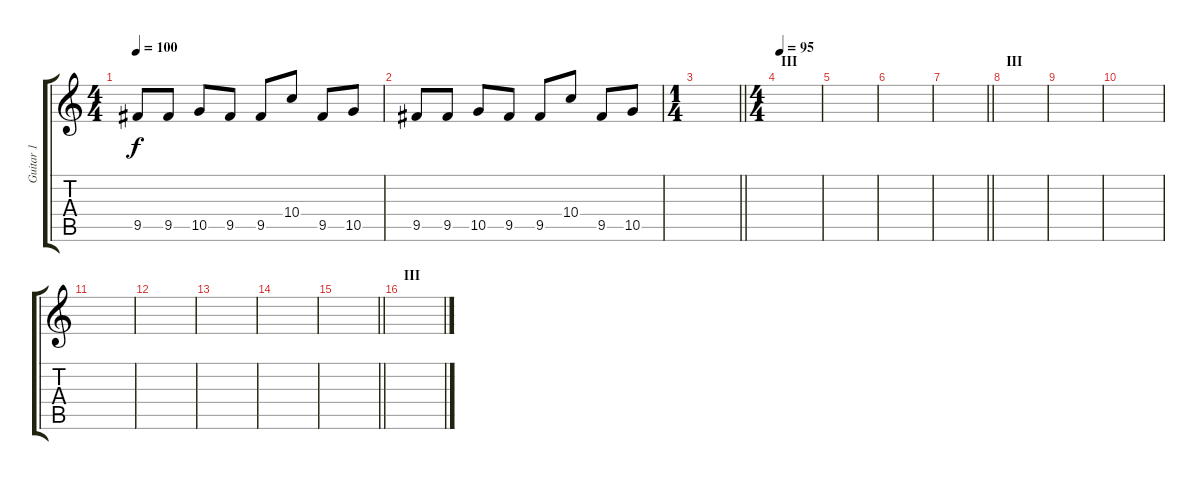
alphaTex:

\track ("Guitar 1" "Guitar 1") {mute instrument acousticguitarnylon}
\staff {score tabs}
\tuning (E4 B3 G3 D3 A2 E2) {hide}
\ts (4 4)
\tempo 100
\clef g2
\ks c
9.5.8{dy f} 9.5.8 10.5.8 9.5.8 9.5.8 10.4.8 9.5.8 10.5.8 |
9.5.8 9.5.8 10.5.8 9.5.8 9.5.8 10.4.8 9.5.8 10.5.8 |
\ts (1 4)
\barLineRight lightlight
|
\ts (4 4)
\section ("" "III")
\tempo 95
|
|
|
\barLineRight lightlight
|
\section ("" "III")
|
|
|
|
|
|
|
\barLineRight lightlight
|
\section ("" "III")
